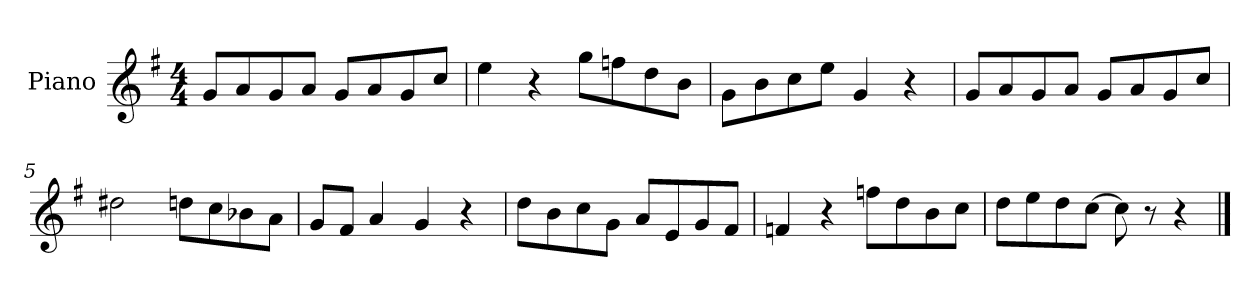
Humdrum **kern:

**kern
*part1
*staff1
*I"Piano
*I'P-no
*clefG2
*k[f#]
*M4/4
*MM90
=1
8g/L
8a/
8g/
8a/J
8g/L
8a/
8g/
8cc/J
=2
4ee\
4r
8gg\L
8ffn\
8dd\
8b\J
=3
8g\L
8b\
8cc\
8ee\J
4g/
4r
=4
8g/L
8a/
8g/
8a/J
8g/L
8a/
8g/
8cc/J
=5
2dd#X\
8ddn\L
8cc\
8b-X\
8a\J
!!LO:LB:g=z
=6
8g/L
8f#/J
4a/
4g/
4r
=7
8dd\L
8b\
8cc\
8g\J
8a/L
8e/
8g/
8f#/J
=8
4fn/
4r
8ffn\L
8dd\
8b\
8cc\J
=9
8dd\L
8ee\
8dd\
[8cc\J
8cc\]
8r
4r
==
*-
